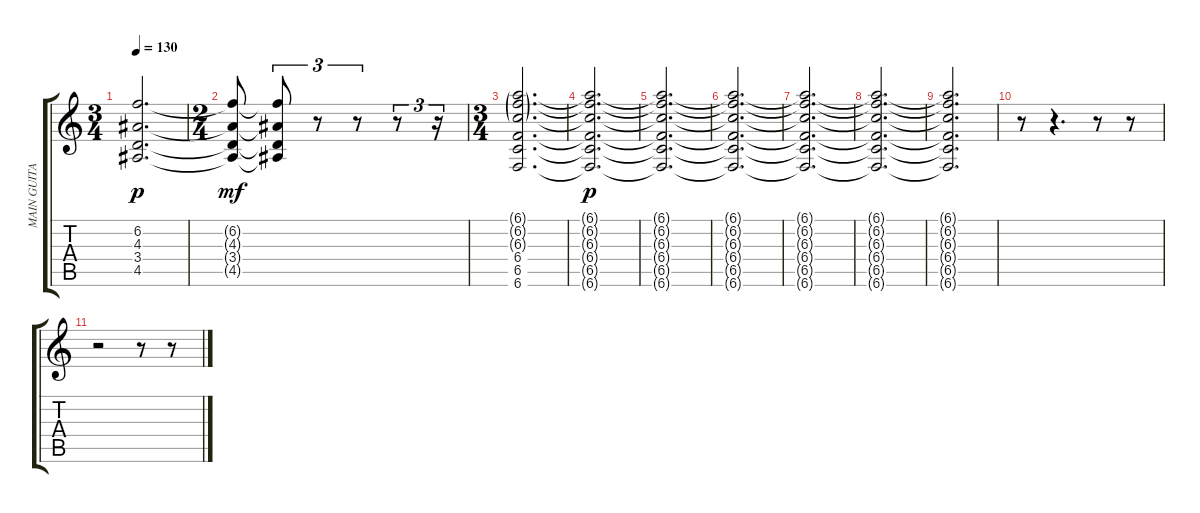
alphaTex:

\track ("MAIN GUITAR" "MAIN GUITA") {instrument distortionguitar}
\staff {score tabs}
\tuning (Eb4 B3 Gb3 B2 Gb2 B1) {hide}
\ts (3 4)
\tempo 130
\clef g2
\ks c
(6.2{t} 4.3{t} 3.4{t} 4.5{t}).2{d dy p} |
\ts (2 4)
(6.2{t} 4.3{t} 3.4{t} 4.5{t}).8{dy mf} (6.2{t} 4.3{t} 3.4{t} 4.5{t}).8{tu (3 2)} r.8{tu (3 2)} r.8{tu (3 2)} r.8{tu (3 2)} r.16{tu (3 2)} |
\ts (3 4)
(6.1{g} 6.2{g} 6.3{g} 6.4 6.5 6.6).2{d} |
(6.1{t} 6.2{t} 6.3{t} 6.4{t} 6.5{t} 6.6{t}).2{d dy p} |
(6.1{t} 6.2{t} 6.3{t} 6.4{t} 6.5{t} 6.6{t}).2{d} |
(6.1{t} 6.2{t} 6.3{t} 6.4{t} 6.5{t} 6.6{t}).2{d} |
(6.1{t} 6.2{t} 6.3{t} 6.4{t} 6.5{t} 6.6{t}).2{d} |
(6.1{t} 6.2{t} 6.3{t} 6.4{t} 6.5{t} 6.6{t}).2{d} |
(6.1{t} 6.2{t} 6.3{t} 6.4{t} 6.5{t} 6.6{t}).2{d} |
r.8 r.4{d} r.8 r.8 |
r.2 r.8 r.8
